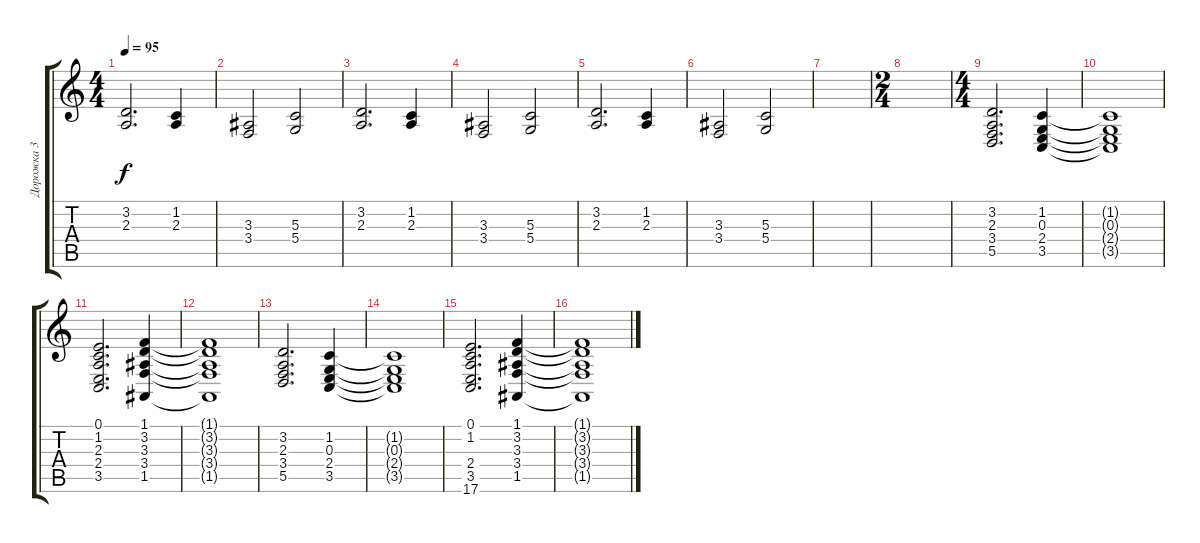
\track ("Дорожка 3" "Дорожка 3") {instrument synthstrings2}
\staff {score tabs}
\tuning (E4 B3 G3 D3 A2 E2) {hide}
\ts (4 4)
\tempo 95
\clef g2
\ks c
(3.2 2.3).2{d dy f} (1.2 2.3).4 |
(3.3 3.4).2 (5.3 5.4).2 |
(3.2 2.3).2{d} (1.2 2.3).4 |
(3.3 3.4).2 (5.3 5.4).2 |
(3.2 2.3).2{d} (1.2 2.3).4 |
(3.3 3.4).2 (5.3 5.4).2 |
|
\ts (2 4)
|
\ts (4 4)
(3.2 2.3 3.4 5.5).2{d volume 10} (1.2 0.3 2.4 3.5).4 |
(1.2{t} 0.3{t} 2.4{t} 3.5{t}).1 |
(0.1 1.2 2.3 2.4 3.5).2{d} (1.1 3.2 3.3 3.4 1.5).4 |
(1.1{t} 3.2{t} 3.3{t} 3.4{t} 1.5{t}).1 |
(3.2 2.3 3.4 5.5).2{d} (1.2 0.3 2.4 3.5).4 |
(1.2{t} 0.3{t} 2.4{t} 3.5{t}).1 |
(0.1 1.2 2.4 3.5 17.6).2{d} (1.1 3.2 3.3 3.4 1.5).4 |
(1.1{t} 3.2{t} 3.3{t} 3.4{t} 1.5{t}).1
